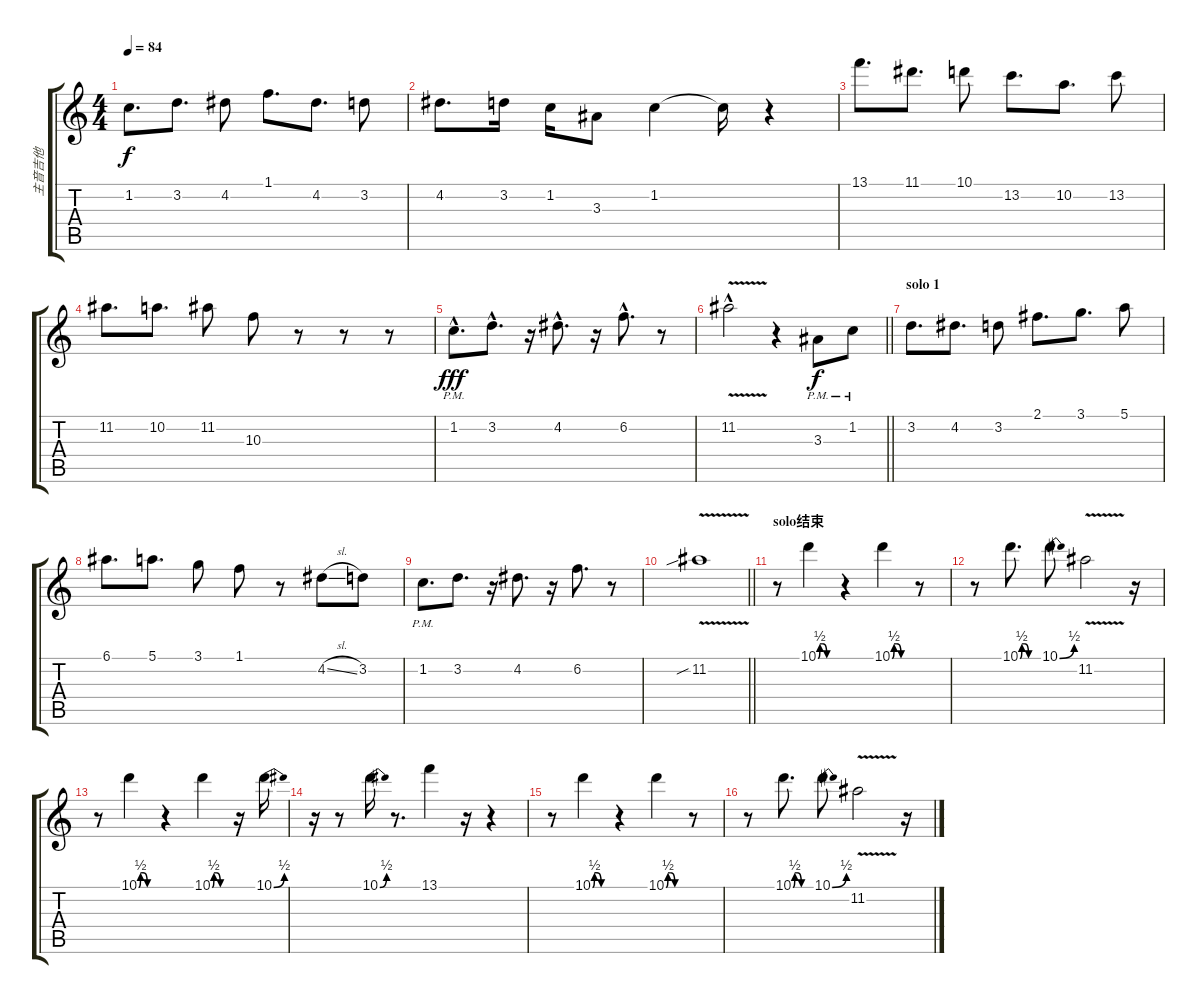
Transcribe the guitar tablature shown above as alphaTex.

\track ("主音吉他" "主音吉他") {instrument distortionguitar}
\staff {score tabs}
\tuning (E4 B3 G3 D3 A2 E2) {hide}
\ts (4 4)
\tempo 84
\clef g2
\ks c
1.2.8{d dy f} 3.2.8{d} 4.2.8 1.1.8{d} 4.2.8{d} 3.2.8 |
4.2.8{d} 3.2.16 1.2.16 3.3.8 1.2.4 1.2{t}.16 r.4 |
13.1.8{d} 11.1.8{d} 10.1.8 13.2.8{d} 10.2.8{d} 13.2.8 |
11.2.8{d} 10.2.8{d} 11.2.8 10.3.8 r.8 r.8 r.8 |
1.2{hac pm}.8{d dy fff} 3.2{hac}.8{d} r.16 4.2{hac}.8{d} r.16 6.2{hac}.8{d} r.8 |
\barLineRight lightlight
11.2{v hac}.2 r.4 3.3{pm}.8{dy f volume 16} 1.2{pm}.8 |
\section ("" "solo 1")
3.2.8{d} 4.2.8{d} 3.2.8 2.1.8{d} 3.1.8{d} 5.1.8 |
6.1.8{d} 5.1.8{d} 3.1.8 1.1.8 r.8 4.2{sl}.8 3.2.8 |
1.2{pm}.8{d} 3.2.8{d} r.16 4.2.8{d} r.16 6.2.8{d} r.8 |
\barLineRight lightlight
11.2{v sib}.1 |
\section ("" "solo结束")
r.8 10.1{be (custom 0 0 6 2 8 2 11 2 14 2 28 0 32 0 38 0 45 0 55 0 60 0)}.4 r.4 10.1{be (custom 0 0 6 2 8 2 11 2 14 2 28 0 32 0 38 0 45 0 55 0 60 0)}.4 r.8 |
r.8 10.1{be (custom 0 0 6 2 8 2 11 2 14 2 28 0 32 0 38 0 45 0 55 0 60 0)}.8{d} 10.1{be (bend 0 0 60 2)}.8 11.2{v}.2 r.16 |
r.8 10.1{be (custom 0 0 6 2 8 2 11 2 14 2 28 0 32 0 38 0 45 0 55 0 60 0)}.4 r.4 10.1{be (custom 0 0 6 2 8 2 11 2 14 2 28 0 32 0 38 0 45 0 55 0 60 0)}.4 r.16 10.1{be (bend 0 0 60 2)}.16 |
r.16 r.8 10.1{be (bend 0 0 60 2)}.16 r.8{d} 13.1.4 r.16 r.4 |
r.8 10.1{be (custom 0 0 6 2 8 2 11 2 14 2 28 0 32 0 38 0 45 0 55 0 60 0)}.4 r.4 10.1{be (custom 0 0 6 2 8 2 11 2 14 2 28 0 32 0 38 0 45 0 55 0 60 0)}.4 r.8 |
r.8 10.1{be (custom 0 0 6 2 8 2 11 2 14 2 28 0 32 0 38 0 45 0 55 0 60 0)}.8{d} 10.1{be (bend 0 0 60 2)}.8 11.2{v}.2 r.16
